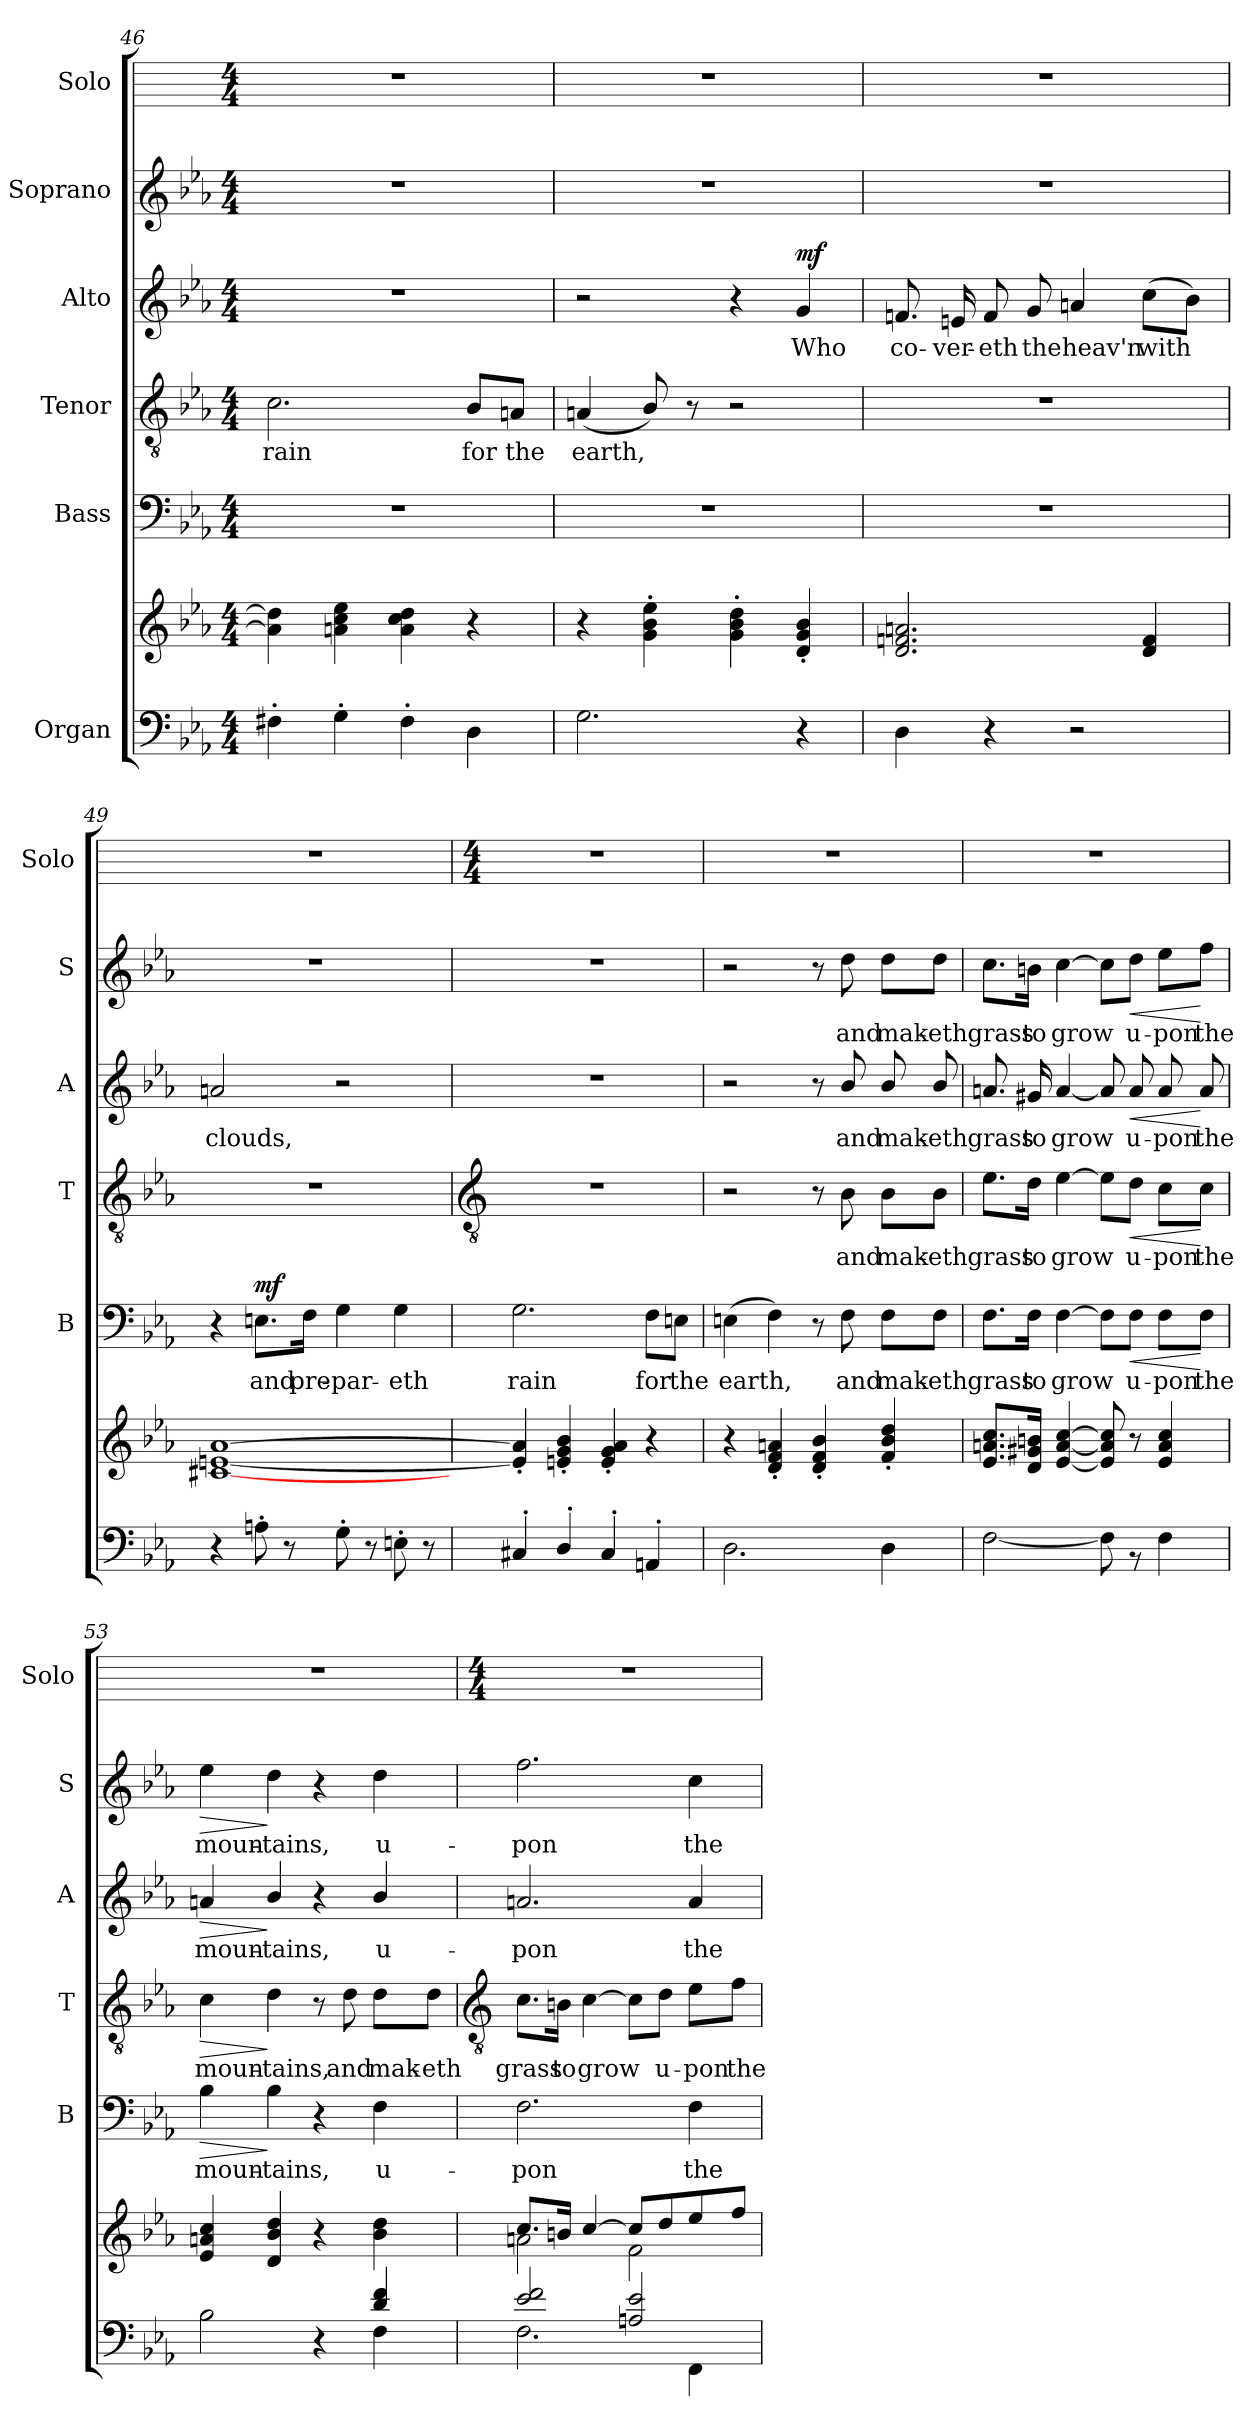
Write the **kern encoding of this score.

**kern	**kern	**kern	**text	**dynam	**kern	**text	**dynam	**kern	**text	**dynam	**kern	**text	**dynam	**kern
*part6	*part6	*part5	*part5	*part5	*part4	*part4	*part4	*part3	*part3	*part3	*part2	*part2	*part2	*part1
*staff7	*staff6	*staff5	*staff5	*staff5	*staff4	*staff4	*staff4	*staff3	*staff3	*staff3	*staff2	*staff2	*staff2	*staff1
*I"Organ	*	*I"Bass	*	*	*I"Tenor	*	*	*I"Alto	*	*	*I"Soprano	*	*	*I"Solo
*	*	*I'B	*	*	*I'T	*	*	*I'A	*	*	*I'S	*	*	*I'Solo
!!LO:LB:g=z
*clefF4	*clefG2	*clefF4	*	*	*clefGv2	*	*	*clefG2	*	*	*clefG2	*	*	*
*k[b-e-a-]	*k[b-e-a-]	*k[b-e-a-]	*	*	*k[b-e-a-]	*	*	*k[b-e-a-]	*	*	*k[b-e-a-]	*	*	*
*E-:	*E-:	*E-:	*	*	*E-:	*	*	*E-:	*	*	*E-:	*	*	*
*M4/4	*M4/4	*M4/4	*	*	*M4/4	*	*	*M4/4	*	*	*M4/4	*	*	*M4/4
=46	=46	=46	=46	=46	=46	=46	=46	=46	=46	=46	=46	=46	=46	=46
!	!	!	!	!	!	!LO:LY:b	!	!	!	!	!	!	!	!
4F#X'	4a] 4dd]	1r	.	.	2.c	rain	.	1r	.	.	1r	.	.	1r
4G'	4a 4cc 4ee-	.	.	.	.	.	.	.	.	.	.	.	.	.
4F#'	4a 4cc 4dd	.	.	.	.	.	.	.	.	.	.	.	.	.
!	!	!	!	!	!	!LO:LY:b	!	!	!	!	!	!	!	!
4D	4r	.	.	.	8B-/L	for	.	.	.	.	.	.	.	.
!	!	!	!	!	!	!LO:LY:b	!	!	!	!	!	!	!	!
.	.	.	.	.	8An/J	the	.	.	.	.	.	.	.	.
=47	=47	=47	=47	=47	=47	=47	=47	=47	=47	=47	=47	=47	=47	=47
!	!	!	!	!	!	!LO:LY:b	!	!	!	!	!	!	!	!
2.G	4r	1r	.	.	(<4An	earth,	.	2r	.	.	1r	.	.	1r
.	4g' 4b-' 4ee-'	.	.	.	8B-/)	.	.	.	.	.	.	.	.	.
.	.	.	.	.	8r	.	.	.	.	.	.	.	.	.
.	4g' 4b-' 4dd'	.	.	.	2r	.	.	4r	.	.	.	.	.	.
!	!	!	!	!	!	!	!	!	!LO:LY:b	!LO:DY:b	!	!	!	!
4r	4d' 4g' 4b-'	.	.	.	.	.	.	4g	Who	mf	.	.	.	.
=48	=48	=48	=48	=48	=48	=48	=48	=48	=48	=48	=48	=48	=48	=48
!	!	!	!	!	!	!	!	!	!LO:LY:b	!	!	!	!	!
4D	2.d 2.fn 2.an	1r	.	.	1r	.	.	8.fn	co-	.	1r	.	.	1r
!	!	!	!	!	!	!	!	!	!LO:LY:b	!	!	!	!	!
.	.	.	.	.	.	.	.	16en	-ver-	.	.	.	.	.
!	!	!	!	!	!	!	!	!	!LO:LY:b	!	!	!	!	!
4r	.	.	.	.	.	.	.	8f	-eth	.	.	.	.	.
!	!	!	!	!	!	!	!	!	!LO:LY:b	!	!	!	!	!
.	.	.	.	.	.	.	.	8g	the	.	.	.	.	.
!	!	!	!	!	!	!	!	!	!LO:LY:b	!	!	!	!	!
2r	.	.	.	.	.	.	.	4an	heav'n	.	.	.	.	.
!	!	!	!	!	!	!	!	!	!LO:LY:b	!	!	!	!	!
.	4d 4f	.	.	.	.	.	.	(>8ccL	with	.	.	.	.	.
.	.	.	.	.	.	.	.	8b-J)	.	.	.	.	.	.
=49	=49	=49	=49	=49	=49	=49	=49	=49	=49	=49	=49	=49	=49	=49
!	!	!	!	!	!	!	!	!	!LO:LY:b	!	!	!	!	!
4r	[1c#X [1en [1a-	4r	.	.	1r	.	.	2an	clouds,	.	1r	.	.	1r
!	!	!	!LO:LY:b	!LO:DY:b	!	!	!	!	!	!	!	!	!	!
8An'	.	8.En\L	and	mf	.	.	.	.	.	.	.	.	.	.
8r	.	.	.	.	.	.	.	.	.	.	.	.	.	.
!	!	!	!LO:LY:b	!	!	!	!	!	!	!	!	!	!	!
.	.	16F\Jk	pre-	.	.	.	.	.	.	.	.	.	.	.
!	!	!	!LO:LY:b	!	!	!	!	!	!	!	!	!	!	!
8G'	.	4G	-par-	.	.	.	.	2r	.	.	.	.	.	.
8r	.	.	.	.	.	.	.	.	.	.	.	.	.	.
!	!	!	!LO:LY:b	!	!	!	!	!	!	!	!	!	!	!
8En'	.	4G	-eth	.	.	.	.	.	.	.	.	.	.	.
8r	.	.	.	.	.	.	.	.	.	.	.	.	.	.
!!LO:LB:g=z
=50	=50	=50	=50	=50	=50	=50	=50	=50	=50	=50	=50	=50	=50	=50
*	*	*	*	*	*clefGv2	*	*	*	*	*	*	*	*	*
*	*	*	*	*	*	*	*	*	*	*	*	*	*	*M4/4
*^	*	*	*	*	*	*	*	*	*	*	*	*	*	*
!	!	!	!	!LO:LY:b	!	!	!	!	!	!	!	!	!	!	!
4C#X'	1ryy	4e]' 4a-]'	2.G	rain	.	1r	.	.	1r	.	.	1r	.	.	1r
4D'/	.	4e' 4g' 4b-'	.	.	.	.	.	.	.	.	.	.	.	.	.
4C#'	.	4e' 4g' 4a-'	.	.	.	.	.	.	.	.	.	.	.	.	.
!	!	!	!	!LO:LY:b	!	!	!	!	!	!	!	!	!	!	!
4AAn'	.	4r	8F\L	for	.	.	.	.	.	.	.	.	.	.	.
!	!	!	!	!LO:LY:b	!	!	!	!	!	!	!	!	!	!	!
.	.	.	8En\J	the	.	.	.	.	.	.	.	.	.	.	.
=51	=51	=51	=51	=51	=51	=51	=51	=51	=51	=51	=51	=51	=51	=51	=51
!	!	!	!	!LO:LY:b	!	!	!	!	!	!	!	!	!	!	!
1ryy	2.D\	4r	(>4En	earth,	.	2r	.	.	2r	.	.	2r	.	.	1r
.	.	4d' 4f' 4an'	4F)	.	.	.	.	.	.	.	.	.	.	.	.
.	.	4d' 4f' 4b-'	8r	.	.	8r	.	.	8r	.	.	8r	.	.	.
!	!	!	!	!LO:LY:b	!	!	!LO:LY:b	!	!	!LO:LY:b	!	!	!LO:LY:b	!	!
.	.	.	8F	and	.	8B-	and	.	8b-/	and	.	8dd	and	.	.
!	!	!	!	!LO:LY:b	!	!	!LO:LY:b	!	!	!LO:LY:b	!	!	!LO:LY:b	!	!
.	4D\	4f' 4b-' 4dd'	8F\L	mak-	.	8B-\L	mak-	.	8b-/	mak-	.	8dd\L	mak-	.	.
!	!	!	!	!LO:LY:b	!	!	!LO:LY:b	!	!	!LO:LY:b	!	!	!LO:LY:b	!	!
.	.	.	8F\J	-eth	.	8B-\J	-eth	.	8b-/	-eth	.	8dd\J	-eth	.	.
=52	=52	=52	=52	=52	=52	=52	=52	=52	=52	=52	=52	=52	=52	=52	=52
!	!	!	!	!LO:LY:b	!	!	!LO:LY:b	!	!	!LO:LY:b	!	!	!LO:LY:b	!	!
1ryy	[2F\	8.e- 8.an 8.ccL	8.F\L	grass	.	8.e-\L	grass	.	8.an	grass	.	8.cc\L	grass	.	1r
!	!	!	!	!LO:LY:b	!	!	!LO:LY:b	!	!	!LO:LY:b	!	!	!LO:LY:b	!	!
.	.	16d 16g#X 16bnJ	16F\Jk	to	.	16d\Jk	to	.	16g#X	to	.	16bn\Jk	to	.	.
!	!	!	!	!LO:LY:b	!	!	!LO:LY:b	!	!	!LO:LY:b	!	!	!LO:LY:b	!	!
.	.	[4e- [4a [4cc	[4F	grow	.	[4e-	grow	.	[4a	grow	.	[4cc	grow	.	.
.	8F\]	8e-] 8a] 8cc]	8F\L]	.	.	8e-\L]	.	.	8a]	.	.	8cc\L]	.	.	.
!	!	!	!	!LO:LY:b	!LO:HP:b	!	!LO:LY:b	!LO:HP:b	!	!LO:LY:b	!LO:HP:b	!	!LO:LY:b	!LO:HP:b	!
.	8r	8r	8F\J	u-	<	8d\J	u-	<	8a	u-	<	8dd\J	u-	<	.
!	!	!	!	!LO:LY:b	!	!	!LO:LY:b	!	!	!LO:LY:b	!	!	!LO:LY:b	!	!
.	4F\	4e- 4a 4cc	8F\L	-pon	.	8c\L	-pon	.	8a	-pon	.	8ee-\L	-pon	.	.
!	!	!	!	!LO:LY:b	!	!	!LO:LY:b	!	!	!LO:LY:b	!	!	!LO:LY:b	!	!
.	.	.	8F\J	the	[	8c\J	the	[	8a	the	[	8ff\J	the	[	.
=53	=53	=53	=53	=53	=53	=53	=53	=53	=53	=53	=53	=53	=53	=53	=53
!	!	!	!	!LO:LY:b	!LO:HP:b	!	!LO:LY:b	!LO:HP:b	!	!LO:LY:b	!LO:HP:b	!	!LO:LY:b	!LO:HP:b	!
2.ryy	2B-\	4e- 4an 4cc	4B-	moun-	>	4c	moun-	>	4an	moun-	>	4ee-	moun-	>	1r
!	!	!	!	!LO:LY:b	!	!	!LO:LY:b	!	!	!LO:LY:b	!	!	!LO:LY:b	!	!
.	.	4d 4b- 4dd	4B-	-tains,	]	4d	-tains,	]	4b-/	-tains,	]	4dd	-tains,	]	.
.	4r	4r	4r	.	.	8r	.	.	4r	.	.	4r	.	.	.
!	!	!	!	!	!	!	!LO:LY:b	!	!	!	!	!	!	!	!
.	.	.	.	.	.	8d	and	.	.	.	.	.	.	.	.
!	!	!	!	!LO:LY:b	!	!	!LO:LY:b	!	!	!LO:LY:b	!	!	!LO:LY:b	!	!
4d/ 4f/	4F\	4b- 4dd	4F	u-	.	8d\L	mak-	.	4b-/	u-	.	4dd	u-	.	.
!	!	!	!	!	!	!	!LO:LY:b	!	!	!	!	!	!	!	!
.	.	.	.	.	.	8d\J	-eth	.	.	.	.	.	.	.	.
!!LO:LB:g=z
=54	=54	=54	=54	=54	=54	=54	=54	=54	=54	=54	=54	=54	=54	=54	=54
*	*	*	*	*	*	*clefGv2	*	*	*	*	*	*	*	*	*
*	*	*	*	*	*	*	*	*	*	*	*	*	*	*	*M4/4
*	*	*^	*	*	*	*	*	*	*	*	*	*	*	*	*
!	!	!	!	!	!LO:LY:b	!	!	!LO:LY:b	!	!	!LO:LY:b	!	!	!LO:LY:b	!	!
2e-/ 2f/	2.F\	8.cc/L	2an\	2.F	-pon	.	8.c\L	grass	.	2.an	-pon	.	2.ff	-pon	.	1r
!	!	!	!	!	!	!	!	!LO:LY:b	!	!	!	!	!	!	!	!
.	.	16bn/J	.	.	.	.	16Bn\Jk	to	.	.	.	.	.	.	.	.
!	!	!	!	!	!	!	!	!LO:LY:b	!	!	!	!	!	!	!	!
.	.	[4cc/	.	.	.	.	[4c	grow	.	.	.	.	.	.	.	.
2An/ 2e-/	.	8cc/L]	2f\	.	.	.	8c\L]	.	.	.	.	.	.	.	.	.
!	!	!	!	!	!	!	!	!LO:LY:b	!	!	!	!	!	!	!	!
.	.	8dd/	.	.	.	.	8d\J	u-	.	.	.	.	.	.	.	.
!	!	!	!	!	!LO:LY:b	!	!	!LO:LY:b	!	!	!LO:LY:b	!	!	!LO:LY:b	!	!
.	4FF\	8ee-/	.	4F	the	.	8e-\L	-pon	.	4a	the	.	4cc	the	.	.
!	!	!	!	!	!	!	!	!LO:LY:b	!	!	!	!	!	!	!	!
.	.	8ff/J	.	.	.	.	8f\J	the	.	.	.	.	.	.	.	.
*v	*v	*	*	*	*	*	*	*	*	*	*	*	*	*	*	*
*	*v	*v	*	*	*	*	*	*	*	*	*	*	*	*	*
=	=	=	=	=	=	=	=	=	=	=	=	=	=	=
*-	*-	*-	*-	*-	*-	*-	*-	*-	*-	*-	*-	*-	*-	*-
